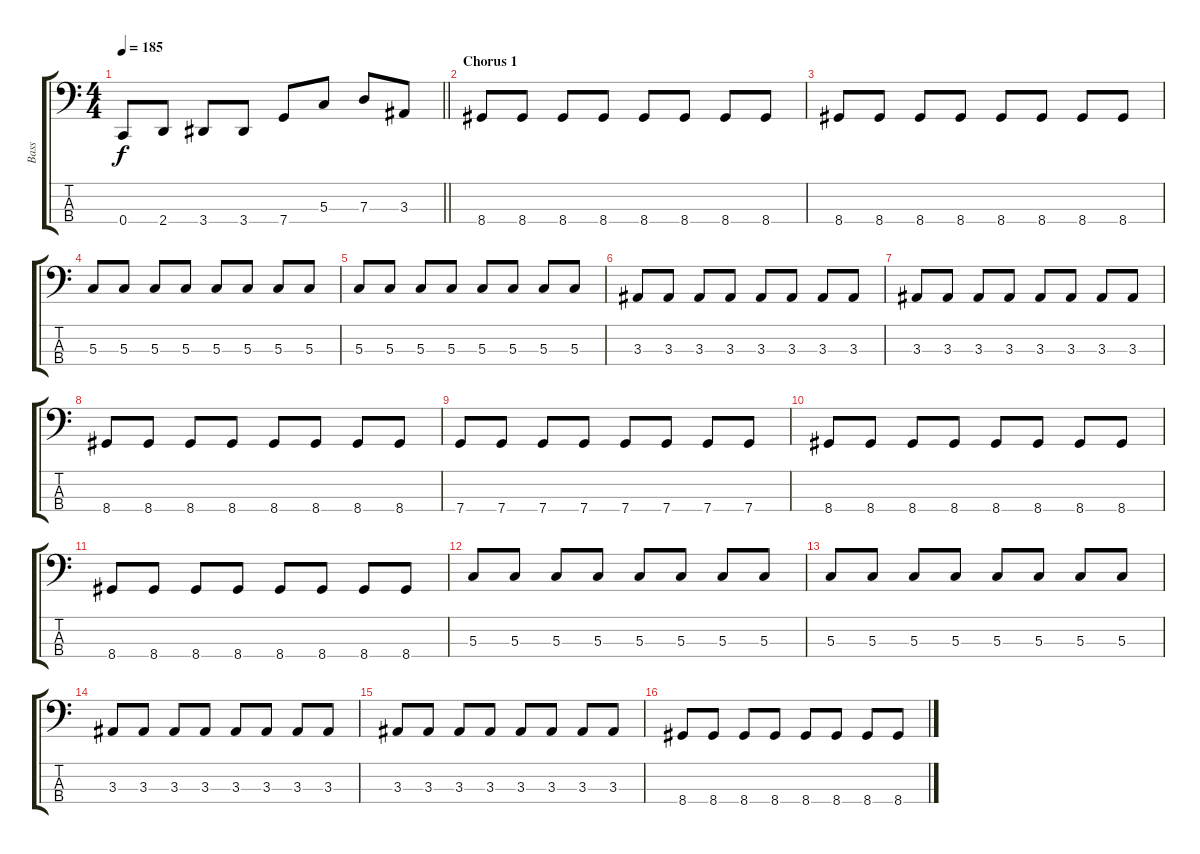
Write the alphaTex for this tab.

\track ("Bass" "Bass") {instrument electricbasspick}
\staff {score tabs}
\tuning (F2 C2 G1 C1) {hide}
\ts (4 4)
\tempo 185
\clef f4
\barLineRight lightlight
\ks c
0.4.8{dy f} 2.4.8 3.4.8 3.4.8 7.4.8 5.3.8 7.3.8 3.3.8 |
\section ("" "Chorus 1")
8.4.8 8.4.8 8.4.8 8.4.8 8.4.8 8.4.8 8.4.8 8.4.8 |
8.4.8 8.4.8 8.4.8 8.4.8 8.4.8 8.4.8 8.4.8 8.4.8 |
5.3.8 5.3.8 5.3.8 5.3.8 5.3.8 5.3.8 5.3.8 5.3.8 |
5.3.8 5.3.8 5.3.8 5.3.8 5.3.8 5.3.8 5.3.8 5.3.8 |
3.3.8 3.3.8 3.3.8 3.3.8 3.3.8 3.3.8 3.3.8 3.3.8 |
3.3.8 3.3.8 3.3.8 3.3.8 3.3.8 3.3.8 3.3.8 3.3.8 |
8.4.8 8.4.8 8.4.8 8.4.8 8.4.8 8.4.8 8.4.8 8.4.8 |
7.4.8 7.4.8 7.4.8 7.4.8 7.4.8 7.4.8 7.4.8 7.4.8 |
8.4.8 8.4.8 8.4.8 8.4.8 8.4.8 8.4.8 8.4.8 8.4.8 |
8.4.8 8.4.8 8.4.8 8.4.8 8.4.8 8.4.8 8.4.8 8.4.8 |
5.3.8 5.3.8 5.3.8 5.3.8 5.3.8 5.3.8 5.3.8 5.3.8 |
5.3.8 5.3.8 5.3.8 5.3.8 5.3.8 5.3.8 5.3.8 5.3.8 |
3.3.8 3.3.8 3.3.8 3.3.8 3.3.8 3.3.8 3.3.8 3.3.8 |
3.3.8 3.3.8 3.3.8 3.3.8 3.3.8 3.3.8 3.3.8 3.3.8 |
8.4.8 8.4.8 8.4.8 8.4.8 8.4.8 8.4.8 8.4.8 8.4.8
